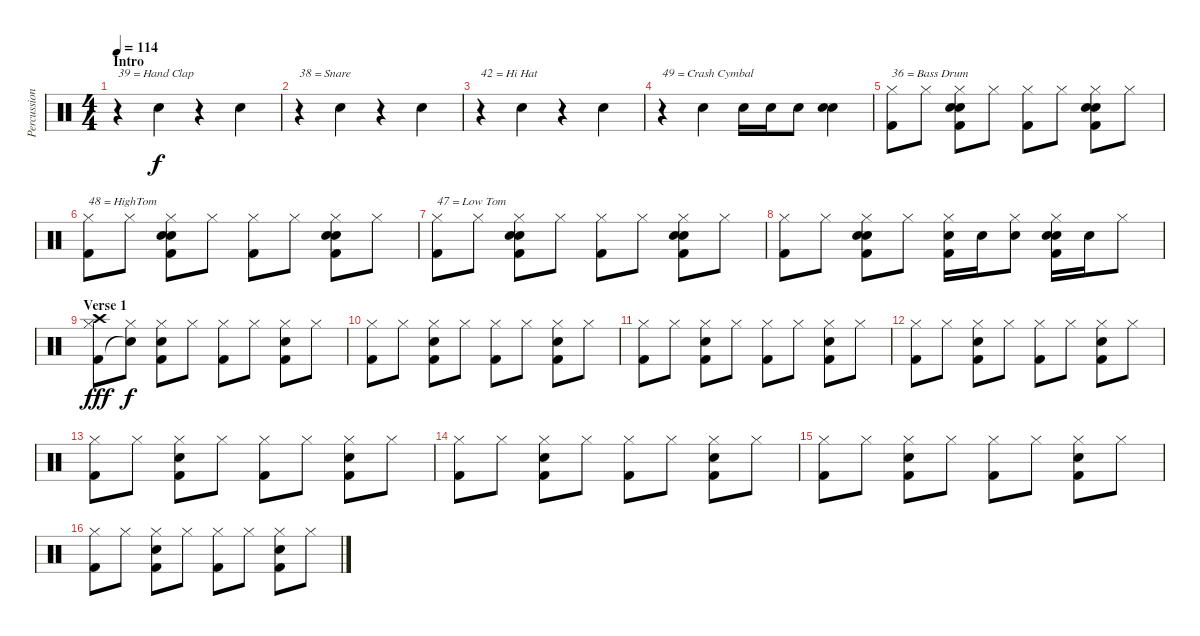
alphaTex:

\track ("Percussion" "Percussion") {instrument percussion}
\staff {score}
\articulation defaults
\ts (4 4)
\section ("" "Intro")
\tempo 114
\clef neutral
\ks c
r.4{txt "39 = Hand Clap" dy f} "Hand Clap (hit)".4 r.4 "Hand Clap (hit)".4 |
r.4{txt "38 = Snare"} "Hand Clap (hit)".4 r.4 "Hand Clap (hit)".4 |
r.4{txt "42 = Hi Hat"} "Hand Clap (hit)".4 r.4 "Hand Clap (hit)".4 |
r.4{txt "49 = Crash Cymbal"} "Hand Clap (hit)".4 "Snare (hit) 2".16 "Snare (hit) 2".16 "Snare (hit) 2".8 ("Hand Clap (hit)" "Snare (hit) 2").4 |
("Hi-Hat (closed)" "Kick (hit) 2").8{txt "36 = Bass Drum"} "Hi-Hat (closed)".8 ("Hand Clap (hit)" "Hi-Hat (closed)" "Snare (hit) 2" "Kick (hit) 2").8 "Hi-Hat (closed)".8 ("Hi-Hat (closed)" "Kick (hit) 2").8 "Hi-Hat (closed)".8 ("Hand Clap (hit)" "Hi-Hat (closed)" "Snare (hit) 2" "Kick (hit) 2").8 "Hi-Hat (closed)".8 |
("Hi-Hat (closed)" "Kick (hit) 2").8{txt "48 = HighTom"} "Hi-Hat (closed)".8 ("Hand Clap (hit)" "Hi-Hat (closed)" "Snare (hit) 2" "Kick (hit) 2").8 "Hi-Hat (closed)".8 ("Hi-Hat (closed)" "Kick (hit) 2").8 "Hi-Hat (closed)".8 ("Hand Clap (hit)" "Hi-Hat (closed)" "Snare (hit) 2" "Kick (hit) 2").8 "Hi-Hat (closed)".8 |
("Hi-Hat (closed)" "Kick (hit) 2").8{txt "47 = Low Tom"} "Hi-Hat (closed)".8 ("Hand Clap (hit)" "Hi-Hat (closed)" "Snare (hit) 2" "Kick (hit) 2").8 "Hi-Hat (closed)".8 ("Hi-Hat (closed)" "Kick (hit) 2").8 "Hi-Hat (closed)".8 ("Hand Clap (hit)" "Hi-Hat (closed)" "Snare (hit) 2" "Kick (hit) 2").8 "Hi-Hat (closed)".8 |
("Hi-Hat (closed)" "Kick (hit) 2").8 "Hi-Hat (closed)".8 ("Hand Clap (hit)" "Hi-Hat (closed)" "Snare (hit) 2" "Kick (hit) 2").8 "Hi-Hat (closed)".8 ("Hi-Hat (closed)" "Snare (hit) 2" "Kick (hit) 2").16 "Snare (hit) 2".16 ("Hi-Hat (closed)" "Snare (hit) 2").8 ("Hand Clap (hit)" "Hi-Hat (closed)" "Snare (hit) 2" "Kick (hit) 2").16 "Snare (hit) 2".16 "Hi-Hat (closed)".8 |
\section ("" "Verse 1")
("Hi-Hat (closed)" "Kick (hit) 2" "Crash high (hit)").8{dy fff} ("Hi-Hat (closed)" "Snare (hit)"{t}).8{dy f} ("Hi-Hat (closed)" "Snare (hit) 2" "Kick (hit) 2").8 "Hi-Hat (closed)".8 ("Hi-Hat (closed)" "Kick (hit) 2").8 "Hi-Hat (closed)".8 ("Hi-Hat (closed)" "Snare (hit) 2" "Kick (hit) 2").8 "Hi-Hat (closed)".8 |
("Hi-Hat (closed)" "Kick (hit) 2").8 "Hi-Hat (closed)".8 ("Hi-Hat (closed)" "Snare (hit) 2" "Kick (hit) 2").8 "Hi-Hat (closed)".8 ("Hi-Hat (closed)" "Kick (hit) 2").8 "Hi-Hat (closed)".8 ("Hi-Hat (closed)" "Snare (hit) 2" "Kick (hit) 2").8 "Hi-Hat (closed)".8 |
("Hi-Hat (closed)" "Kick (hit) 2").8 "Hi-Hat (closed)".8 ("Hi-Hat (closed)" "Snare (hit) 2" "Kick (hit) 2").8 "Hi-Hat (closed)".8 ("Hi-Hat (closed)" "Kick (hit) 2").8 "Hi-Hat (closed)".8 ("Hi-Hat (closed)" "Snare (hit) 2" "Kick (hit) 2").8 "Hi-Hat (closed)".8 |
("Hi-Hat (closed)" "Kick (hit) 2").8 "Hi-Hat (closed)".8 ("Hi-Hat (closed)" "Snare (hit) 2" "Kick (hit) 2").8 "Hi-Hat (closed)".8 ("Hi-Hat (closed)" "Kick (hit) 2").8 "Hi-Hat (closed)".8 ("Hi-Hat (closed)" "Snare (hit) 2" "Kick (hit) 2").8 "Hi-Hat (closed)".8 |
("Hi-Hat (closed)" "Kick (hit) 2").8 "Hi-Hat (closed)".8 ("Hi-Hat (closed)" "Snare (hit) 2" "Kick (hit) 2").8 "Hi-Hat (closed)".8 ("Hi-Hat (closed)" "Kick (hit) 2").8 "Hi-Hat (closed)".8 ("Hi-Hat (closed)" "Snare (hit) 2" "Kick (hit) 2").8 "Hi-Hat (closed)".8 |
("Hi-Hat (closed)" "Kick (hit) 2").8 "Hi-Hat (closed)".8 ("Hi-Hat (closed)" "Snare (hit) 2" "Kick (hit) 2").8 "Hi-Hat (closed)".8 ("Hi-Hat (closed)" "Kick (hit) 2").8 "Hi-Hat (closed)".8 ("Hi-Hat (closed)" "Snare (hit) 2" "Kick (hit) 2").8 "Hi-Hat (closed)".8 |
("Hi-Hat (closed)" "Kick (hit) 2").8 "Hi-Hat (closed)".8 ("Hi-Hat (closed)" "Snare (hit) 2" "Kick (hit) 2").8 "Hi-Hat (closed)".8 ("Hi-Hat (closed)" "Kick (hit) 2").8 "Hi-Hat (closed)".8 ("Hi-Hat (closed)" "Snare (hit) 2" "Kick (hit) 2").8 "Hi-Hat (closed)".8 |
("Hi-Hat (closed)" "Kick (hit) 2").8 "Hi-Hat (closed)".8 ("Hi-Hat (closed)" "Snare (hit) 2" "Kick (hit) 2").8 "Hi-Hat (closed)".8 ("Hi-Hat (closed)" "Kick (hit) 2").8 "Hi-Hat (closed)".8 ("Hi-Hat (closed)" "Snare (hit) 2" "Kick (hit) 2").8 "Hi-Hat (closed)".8
